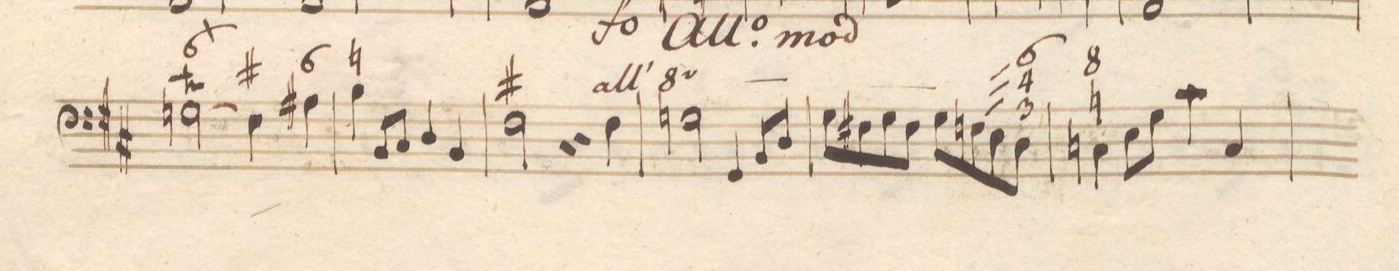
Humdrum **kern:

**kern	**fba	**dynam
*I"Organo	*	*
*clefF4	*	*
*k[f#c#]	*	*
*met(c|)	*	*
*M2/2	*	*
(2Gn\T	6/	.
4F#\)	#	.
4A#X\	6	.
=17	=17	=17
4B\	n	.
8BB/L	.	.
8C#/J	.	.
4D\	.	.
4BB/	.	.
=18	=18	=18
2F#\	#	.
4r	.	.
4F#\	.	.
=19	=19	=19
2Gn\	8_	.
4GG/	.	.
8BB/L	.	.
8D\J	.	.
=20	=20	=20
8G\L	.	.
8F#X\	.	.
8G\	.	.
8F#\J	.	.
8G\L	.	.
8Fn\	x_ x_ x_	.
8E\	.	.
8D\J	6 4 3	.
=21	=21	=21
4Cn\	8 n	.
8E\L	.	.
8G\J	.	.
4c#\	.	.
4C/	.	.
=22	=22	=22
*-	*-	*-
